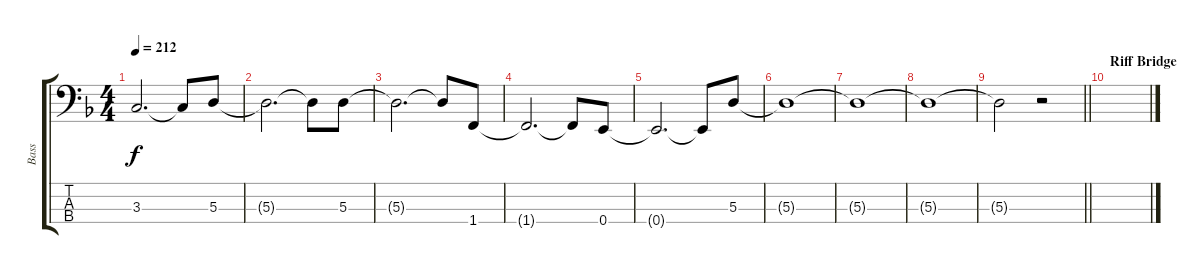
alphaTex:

\track ("Bass" "Bass") {instrument electricbassfinger}
\staff {score tabs}
\tuning (G2 D2 A1 E1) {hide}
\ts (4 4)
\tempo 212
\clef f4
\ks dminor
3.3{t}.2{d dy f} 3.3{t}.8 5.3.8 |
5.3{t}.2{d} 5.3{t}.8 5.3.8 |
5.3{t}.2{d} 5.3{t}.8 1.4.8 |
1.4{t}.2{d} 1.4{t}.8 0.4.8 |
0.4{t}.2{d} 0.4{t}.8 5.3.8 |
5.3{t}.1 |
5.3{t}.1 |
5.3{t}.1 |
\barLineRight lightlight
5.3{t}.2 r.2 |
\section ("" "Riff Bridge")
